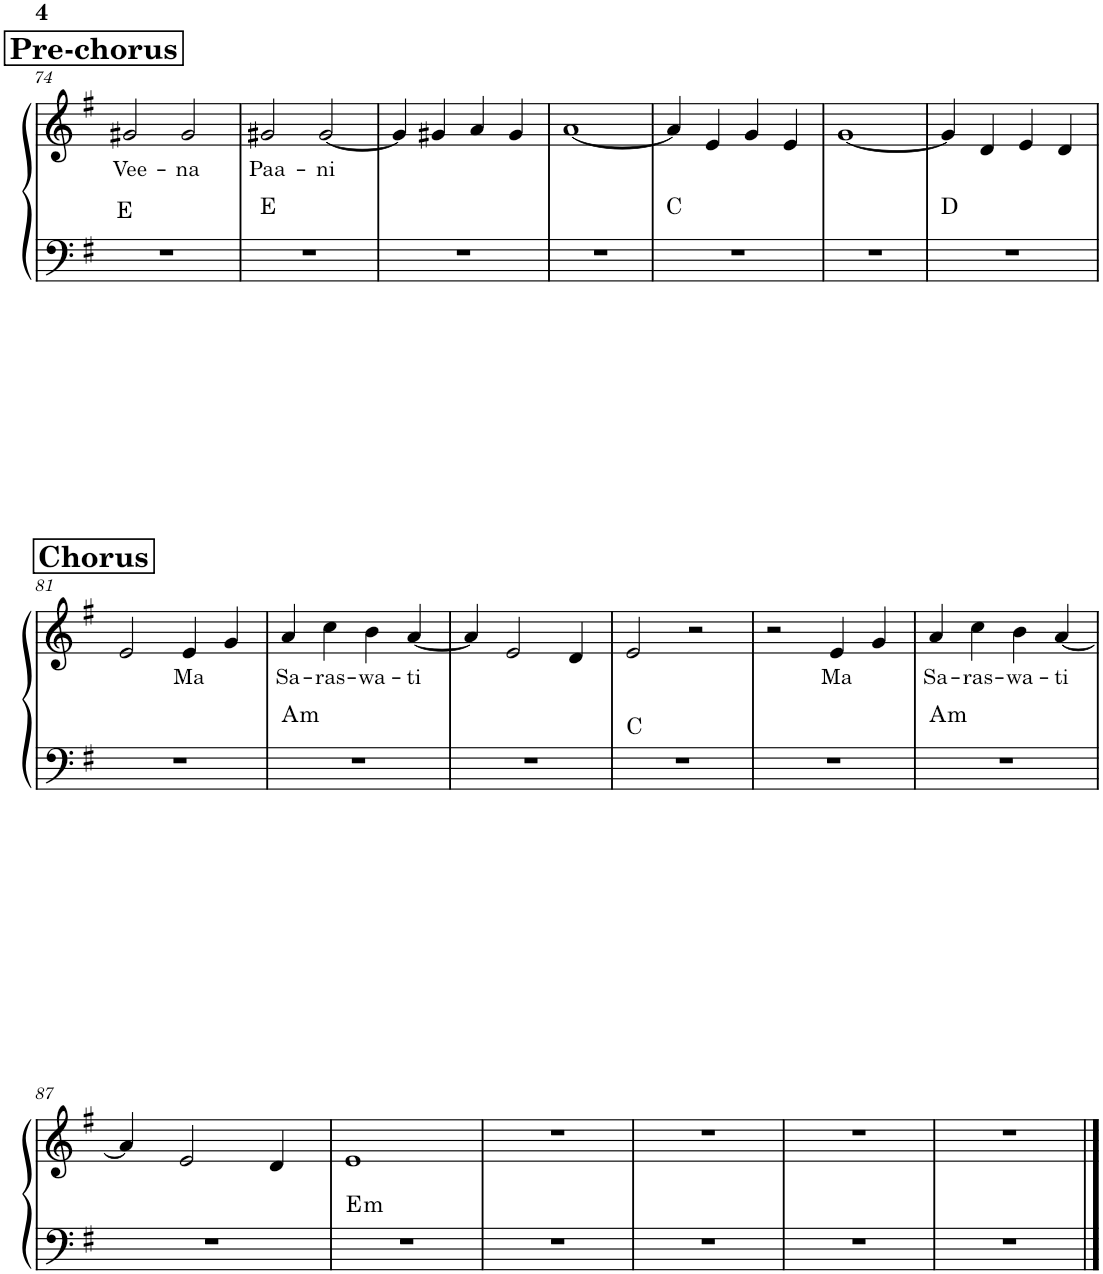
**kern	**kern	**text	**harte
*part1	*part1	*part1	*part1
*staff2	*staff1	*staff1	*
*I"Piano	*	*	*
*I'Pno.	*	*	*
!!LO:PB:g=z
*clefF4	*clefG2	*	*
*k[f#]	*k[f#]	*	*
*M4/4	*M4/4	*	*
!!LO:REH:place=s1:a:B:cj:fs=14:t=Pre-chorus
=74	=74	=74	=74
!	!	!LO:LY:b	!
1r	2g#X/	Vee-	E:maj
!	!	!LO:LY:b	!
.	2g#/	-na	.
=75	=75	=75	=75
!	!	!LO:LY:b	!
1r	2g#X/	Paa-	E:maj
!	!	!LO:LY:b	!
.	[2g#/	-ni	.
=76	=76	=76	=76
1r	4g#/]	.	.
.	4g#X/	.	.
.	4a/	.	.
.	4g#/	.	.
=77	=77	=77	=77
1r	[1a	.	.
=78	=78	=78	=78
1r	4a/]	.	C:maj
.	4e/	.	.
.	4g/	.	.
.	4e/	.	.
=79	=79	=79	=79
1r	[1g	.	.
=80	=80	=80	=80
1r	4g/]	.	D:maj
.	4d/	.	.
.	4e/	.	.
.	4d/	.	.
!!LO:LB:g=z
!!LO:REH:place=s1:a:B:cj:fs=14:t=Chorus
=81	=81	=81	=81
1r	2e/	.	.
!	!	!LO:LY:b	!
.	4e/	Ma	.
.	4g/	.	.
=82	=82	=82	=82
!	!	!LO:LY:b	!LO:H:kt=m
1r	4a/	Sa-	A:min
!	!	!LO:LY:b	!
.	4cc\	-ras-	.
!	!	!LO:LY:b	!
.	4b\	-wa-	.
!	!	!LO:LY:b	!
.	[4a/	-ti	.
=83	=83	=83	=83
1r	4a/]	.	.
.	2e/	.	.
.	4d/	.	.
=84	=84	=84	=84
1r	2e/	.	C:maj
.	2r	.	.
=85	=85	=85	=85
1r	2r	.	.
!	!	!LO:LY:b	!
.	4e/	Ma	.
.	4g/	.	.
=86	=86	=86	=86
!	!	!LO:LY:b	!LO:H:kt=m
1r	4a/	Sa-	A:min
!	!	!LO:LY:b	!
.	4cc\	-ras-	.
!	!	!LO:LY:b	!
.	4b\	-wa-	.
!	!	!LO:LY:b	!
.	[4a/	-ti	.
!!LO:LB:g=z
=87	=87	=87	=87
1r	4a/]	.	.
.	2e/	.	.
.	4d/	.	.
=88	=88	=88	=88
!	!	!	!LO:H:kt=m
1r	1e	.	E:min
=89	=89	=89	=89
1r	1r	.	.
=90	=90	=90	=90
1r	1r	.	.
=91	=91	=91	=91
1r	1r	.	.
=92	=92	=92	=92
1r	1r	.	.
==	==	==	==
*-	*-	*-	*-
